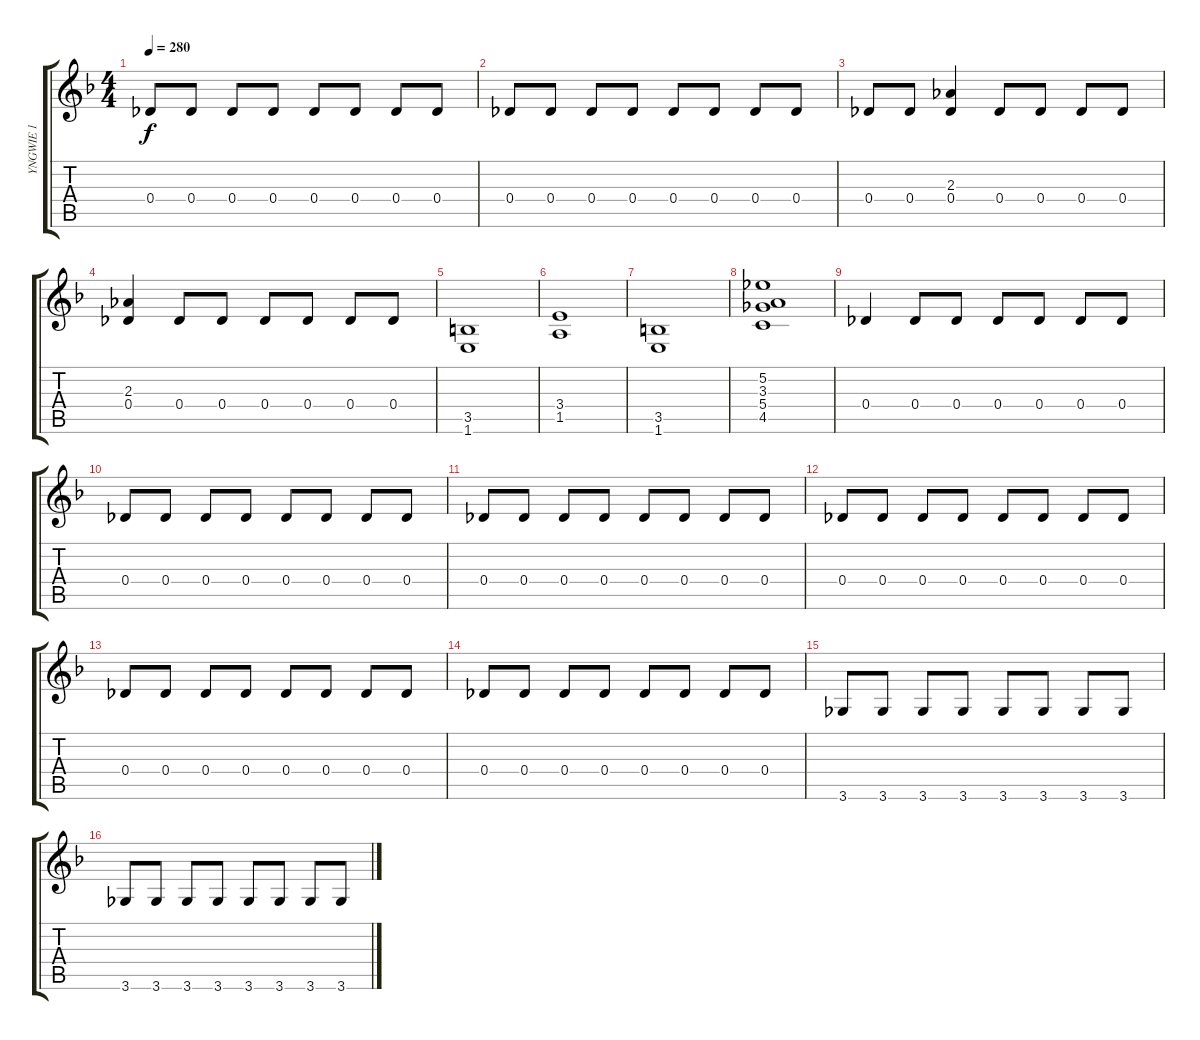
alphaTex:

\track ("YNGWIE 1" "YNGWIE 1") {instrument distortionguitar}
\staff {score tabs}
\tuning (Eb4 Bb3 Gb3 Db3 Ab2 Eb2) {hide}
\ts (4 4)
\tempo 280
\clef g2
\ks dminor
0.4.8{dy f} 0.4.8 0.4.8 0.4.8 0.4.8 0.4.8 0.4.8 0.4.8 |
0.4.8 0.4.8 0.4.8 0.4.8 0.4.8 0.4.8 0.4.8 0.4.8 |
0.4.8 0.4.8 (2.3 0.4).4 0.4.8 0.4.8 0.4.8 0.4.8 |
(2.3 0.4).4 0.4.8 0.4.8 0.4.8 0.4.8 0.4.8 0.4.8 |
(3.5 1.6).1 |
(3.4 1.5).1 |
(3.5 1.6).1 |
(5.2 3.3 5.4 4.5).1 |
0.4.4 0.4.8 0.4.8 0.4.8 0.4.8 0.4.8 0.4.8 |
0.4.8 0.4.8 0.4.8 0.4.8 0.4.8 0.4.8 0.4.8 0.4.8 |
0.4.8 0.4.8 0.4.8 0.4.8 0.4.8 0.4.8 0.4.8 0.4.8 |
0.4.8 0.4.8 0.4.8 0.4.8 0.4.8 0.4.8 0.4.8 0.4.8 |
0.4.8 0.4.8 0.4.8 0.4.8 0.4.8 0.4.8 0.4.8 0.4.8 |
0.4.8 0.4.8 0.4.8 0.4.8 0.4.8 0.4.8 0.4.8 0.4.8 |
3.6.8 3.6.8 3.6.8 3.6.8 3.6.8 3.6.8 3.6.8 3.6.8 |
3.6.8 3.6.8 3.6.8 3.6.8 3.6.8 3.6.8 3.6.8 3.6.8
